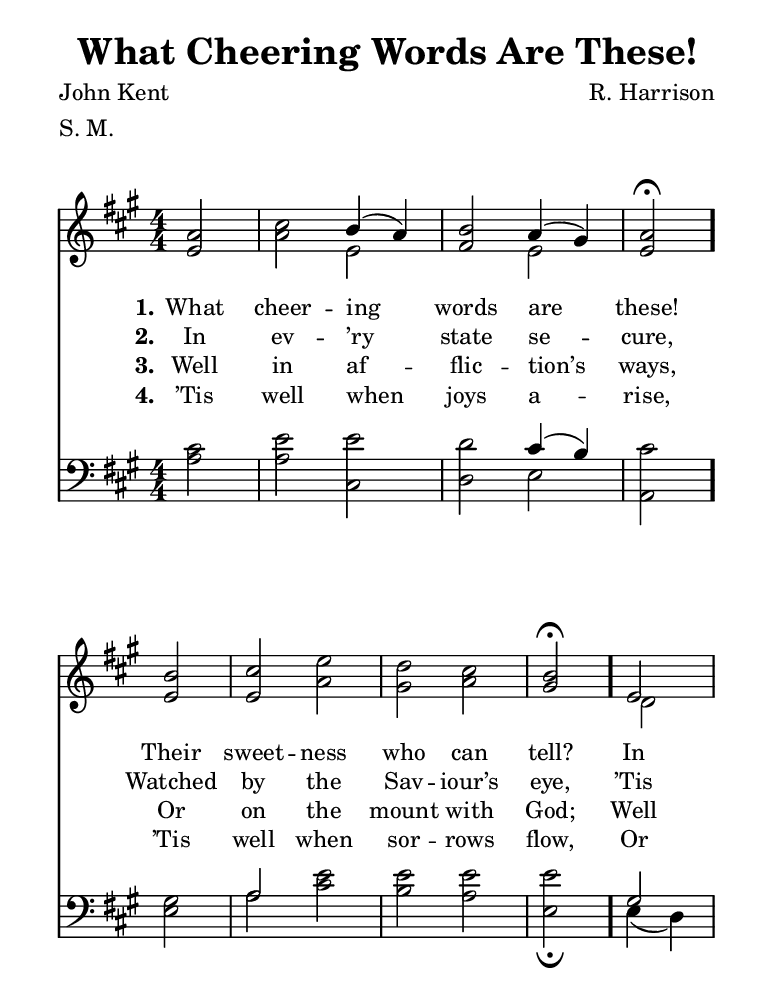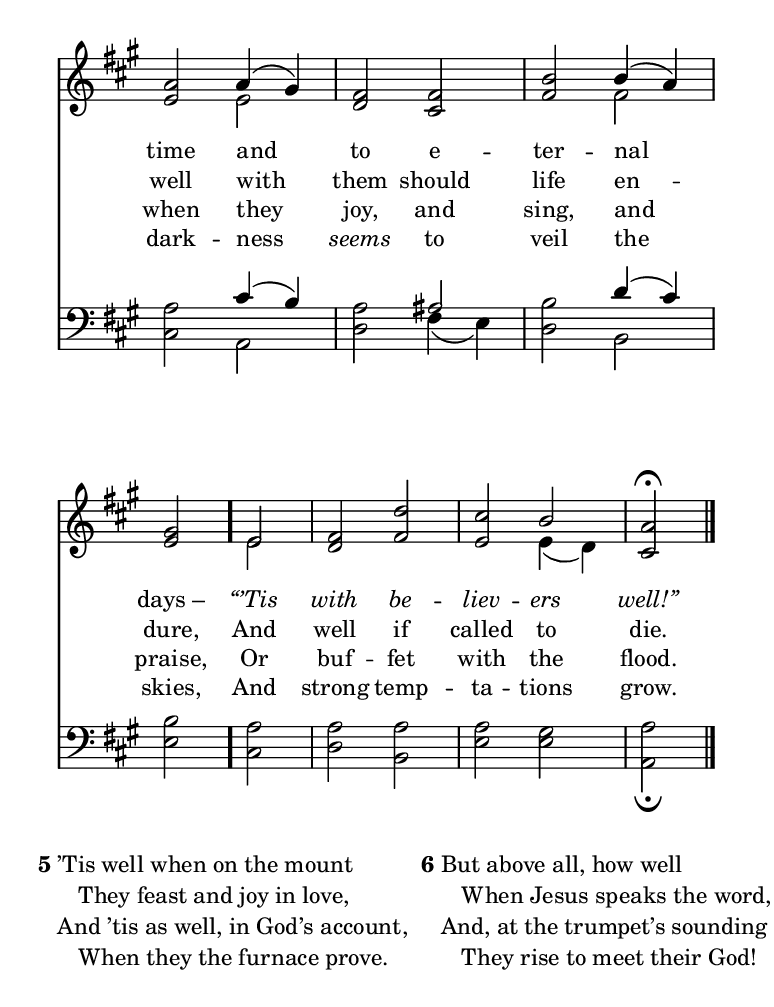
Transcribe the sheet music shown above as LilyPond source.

\include "common/global.ily"
\paper {
  \include "common/paper.ily"
  ragged-bottom = ##t
  system-system-spacing.padding = 8
}

\header{
  hymnnumber = "283"
  title = "What Cheering Words Are These!"
  tunename = "Cambridge"
  meter = "S. M."
  poet = "John Kent"
  composer = "R. Harrison"
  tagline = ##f
}

ta = { \tempo 2=80 }
tb = { \tempo 2=40 }

global = {
  \include "common/overrides.ily"
  \override Staff.TimeSignature.style = #'numbered
  \time 4/4
  \override Score.MetronomeMark.transparent = ##t % hide all fermata changes too
  \ta
  \key a \major
  \partial 2
  \autoBeamOff
}

notesSoprano = {
\global
\relative c'' {

  a2 | cis b4( a) | b2 a4( gis) | \tb a2\fermata \ta
  b2 | cis e | d cis | \tb b\fermata \ta \eogbreak
  e,2 | a a4( gis) | fis2 fis | b b4( a) | gis2
  e2 | fis d' cis b | \tb a\fermata \ta % TODO review this fermata, not in original

  \bar "|."

}
}

notesAlto = {
\global
\relative e' {

  e2 | a e | fis e | e
  e2 | e a | gis a | gis
  d2 | e e | d cis | fis fis | e
  e2 | d fis | e e4( d) | cis2

}
}

notesTenor = {
\global
\relative a {

  cis2 | e e | d cis4( b) | cis2
  gis2 | a e' | e e | e
  gis,2 | a cis4( b) | a2 ais | b d4( cis) | b2
  a2 | a a | a gis | a

}
}

notesBass = {
\global
\relative f {

  a | a cis, | d e | a,
  e'2 | a cis | b a | e_\fermata
  e4( d) | cis2 a | d fis4( e) | d2 b | e
  cis2 | d b | e e | a,_\fermata

}
}

wordsA = \lyricmode {
\set stanza = "1."

What cheer -- ing words are these! \bar "."
Their sweet -- ness who can tell? \bar "."
In time and to e -- ter -- nal days_– \bar "."
\italicsOn “’Tis with be -- liev -- ers well!” \italicsOff \bar "."

}

wordsB = \lyricmode {
\set stanza = "2."

In ev -- ’ry state se -- cure,
Watched by the Sav -- iour’s eye,
’Tis well with them should life en -- dure,
And well if called to die.

}

wordsC = \lyricmode {
\set stanza = "3."

Well in af -- flic -- tion’s ways,
Or on the mount with God;
Well when they joy, and sing, and praise,
Or buf -- fet with the flood.

}

wordsD = \lyricmode {
\set stanza = "4."

’Tis well when joys a -- rise,
’Tis well when sor -- rows flow,
Or dark -- ness \italicsOn seems \italicsOff to veil the skies,
And strong temp -- ta -- tions grow.

}

wordsE = \markuplist {

\line { ’Tis well when on the mount }
\line { { \hspace #2 } They feast and joy in love, }
\line { And ’tis as well, in God’s account, }
\line { { \hspace #2 } When they the furnace prove. }

}

wordsF = \markuplist {

\line { But above all, how well }
\line { { \hspace #2 } When Jesus speaks the word, }
\line { And, at the trumpet’s sounding swell, }
\line { { \hspace #2 } They rise to meet their God! }

}

\score {
  \context ChoirStaff <<
    \context Staff = upper <<
      \set Staff.autoBeaming = ##f
      \set ChoirStaff.systemStartDelimiter = #'SystemStartBar
      \set ChoirStaff.printPartCombineTexts = ##f
      \partcombine #'(2 . 11) \notesSoprano \notesAlto
      \context NullVoice = sopranos { \voiceOne << \notesSoprano >> }
      \context Lyrics = one   \lyricsto sopranos \wordsA
      \context Lyrics = two   \lyricsto sopranos \wordsB
      \context Lyrics = three \lyricsto sopranos \wordsC
      \context Lyrics = four  \lyricsto sopranos \wordsD
    >>
    \context Staff = men <<
      \set Staff.autoBeaming = ##f
      \clef bass
      \set ChoirStaff.printPartCombineTexts = ##f
      \partcombine #'(2 . 11) \notesTenor \notesBass
    >>
  >>
  \layout {
    \include "common/layout.ily"
  }
  #(cond ((ly:get-option 'eog-midi-permitted) #{ \midi{
    \include "common/midi.ily"
  } #}))
}

\noPageBreak

\markup { \fill-line {
  \hspace #0.1
  \line{ \bold 5 \column { \wordsE } }
  \hspace #0.1
  \line{ \bold 6 \column { \wordsF } }
  \hspace #0.1
} }

\version "2.19.49"  % necessary for upgrading to future LilyPond versions.

% vi:set et ts=2 sw=2 ai nocindent syntax=lilypond:
